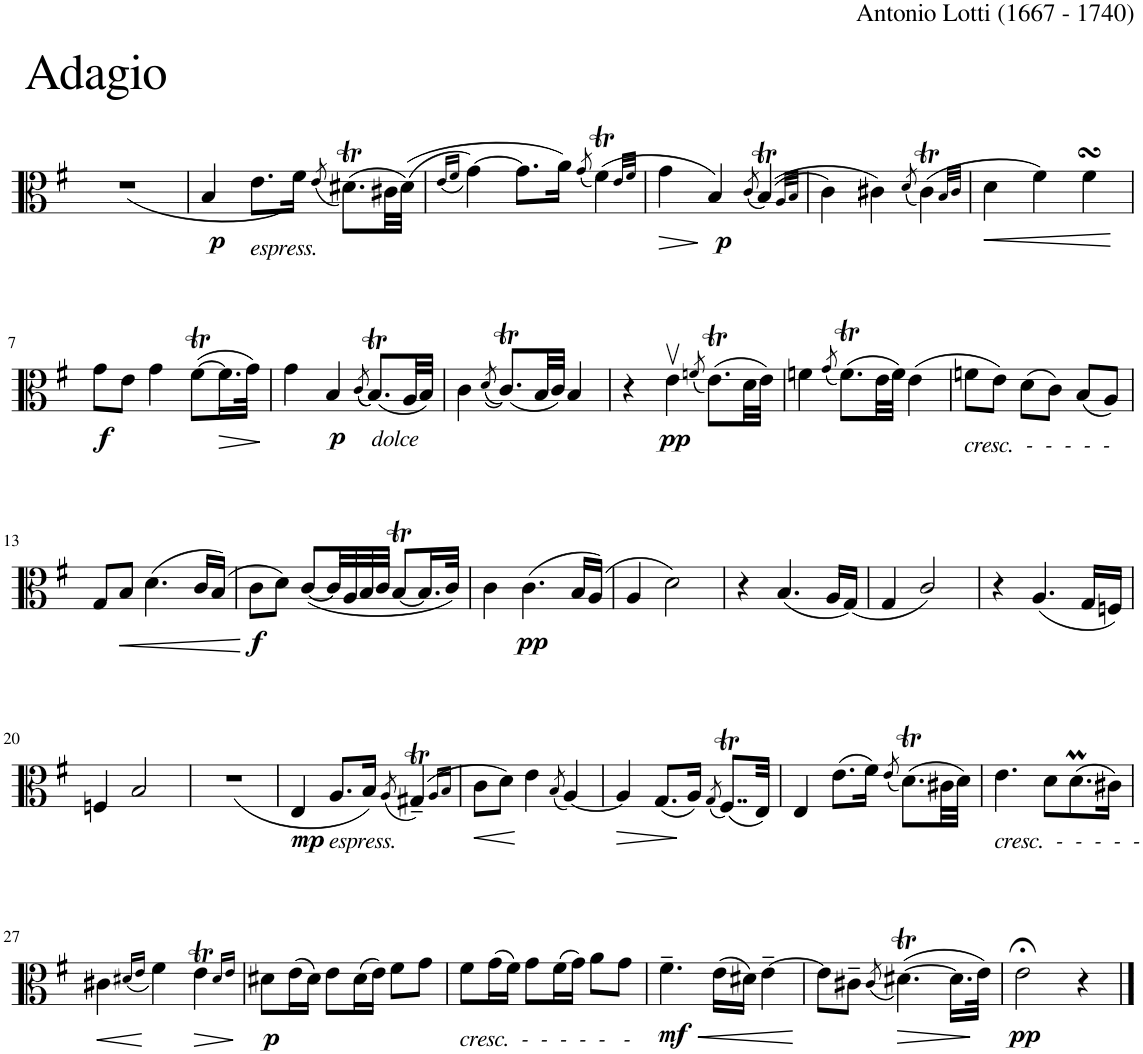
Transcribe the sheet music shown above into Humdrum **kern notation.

**kern	**dynam
*part1	*part1
*staff1	*staff1
*I"Viola da Gamba	*
*I'Vla	*
*clefC3	*
*k[f#]	*
=1	=1
!LO:TX:a:t=Adagio	!
(1r	.
=2	=2
!	!LO:DY:b
4B/	p
!LO:TX:b:i:t=espress.	!
8.e\L	.
16f#\Jk)	.
(8qe/	.
(8.d#Xt\L)	.
32c#X\LL	.
((32d#\JJJ)	.
=3	=3
(16qe/LL	.
16qf#/JJ	.
[4g\))	.
8.g\L]	.
16a\Jk)	.
(8qg/	.
((4f#t\)	.
32qe/LLL	.
32qf#/JJJ)	.
=4	=4
!	!LO:HP:b
4g\	>
!	!LO:DY:n=1:b
4B/)	] p
(8qc/	.
(((4Bt/)	.
32qA/LLL	.
32qB/JJJ)	.
=5	=5
4c\)	.
4c#X\)	.
(8qd/	.
((4c#t\)	.
32qB/LLL	.
32qc#/JJJ)	.
=6	=6
!	!LO:HP:b
4d\	<
4f#\)	.
((4f#sSsS\	.
.	[
!!LO:LB:g=z
=7	=7
!	!LO:DY:b
8g\L	f
8e\J))	.
4g\	.
([8f#t\L	.
!	!LO:HP:b
16.f#\L]	>
32g\JJk)	.
.	]
=8	=8
4g\	.
!	!LO:DY:b
4B/	p
((8qc/	.
!LO:TX:b:i:t=dolce	!
(8.Bt/L))	.
32A/LL	.
32B/JJJ)	.
=9	=9
4c\	.
((8qd/	.
(8.cT/L))	.
32B/LL	.
32c/JJJ)	.
4B/	.
=10	=10
4r	.
!	!LO:DY:b
4ev\	pp
(8qfn/	.
(8.eT\L)	.
32d\LL	.
32e\JJJ)	.
=11	=11
4fn\	.
(8qg/	.
(8.fT\L)	.
32e\LL	.
32f\JJJ)	.
(4e\	.
=12	=12
!LO:TX:b:i:t=cresc.  -  -  -  -  -	!
8fn\L	.
8e\J)	.
(8d\L	.
8c\J)	.
(8B/L	.
(8A/J)	.
!!LO:LB:g=z
=13	=13
8G/L	.
!	!LO:HP:b
8B/J)	<
(4.d\	.
16c/LL	.
(16B/JJ)	.
.	[
=14	=14
!	!LO:DY:b
8c\L	f
8d\J)	.
([8c/L	.
32c/LL]	.
32A/	.
32B/	.
32c/JJJ	.
[8Bt/L	.
16.B/L]	.
32c/JJk)	.
=15	=15
4c\	.
!	!LO:DY:b
(4.c\	pp
16B/LL	.
(16A/JJ)	.
=16	=16
4A/	.
2d\)	.
=17	=17
4r	.
(4.B/	.
16A/LL	.
(16G/JJ)	.
=18	=18
4G/	.
2c/)	.
=19	=19
4r	.
(4.A/	.
16G/LL	.
(16Fn/JJ)	.
!!LO:LB:g=z
=20	=20
4Fn/	.
2B/)	.
=21	=21
(1r	.
=22	=22
!	!LO:DY:b
4E/	mp
!LO:TX:b:i:t=espress.	!
8.A/L	.
16B/Jk)	.
(8qA/	.
((4G#Xt~/)	.
16qA/LL	.
16qB/JJ)	.
=23	=23
!	!LO:HP:b
8c\L	<
8d\J)	.
4e\	[
(8qB/	.
[4A/)	.
=24	=24
!	!LO:HP:b
4A/]	>
(8.G/L	.
16A/Jk)	]
(8qG/	.
(8..F#t/L)	.
32E/Jkk)	.
=25	=25
4E/	.
(8.e\L	.
16f#\Jk)	.
(8qe/	.
(8.dT\L)	.
32c#X\LL	.
32d\JJJ)	.
=26	=26
!LO:TX:b:i:t=cresc.  -  -  -  -  -	!
4.e\	.
8d\L	.
(8.dM\	.
16c#X\Jk)	.
!!LO:LB:g=z
=27	=27
!	!LO:HP:b
4c#X\	<
(16qd#X/LL	.
16qe/JJ	.
4f#\)	[
!	!LO:HP:b
(4eT\	>
16qd#/LL	.
16qe/JJ)	.
.	]
=28	=28
!	!LO:DY:b
8d#X\L	p
(16e\L	.
16d#\JJ)	.
8e\L	.
(16d#\L	.
16e\JJ)	.
8f#\L	.
8g\J	.
=29	=29
!LO:TX:b:i:t=cresc.  -  -  -  -  -   -	!
8f#\L	.
(16g\L	.
16f#\JJ)	.
8g\L	.
(16f#\L	.
16g\JJ)	.
8a\L	.
8g\J	.
=30	=30
!	!LO:HP:b
!	!LO:DY:n=1:b
4.f#~\	< mf
(16e\LL	.
16d#X\JJ)	.
[4e~\	.
.	[
=31	=31
8e\L]	.
8c#X~\J	.
(8qc#/	.
([4.d#Xt\)	.
16.d#\LL]	.
32e\JJk)	.
=32	=32
!	!LO:DY:b
2e;<\	pp
4r	.
==	==
*-	*-
